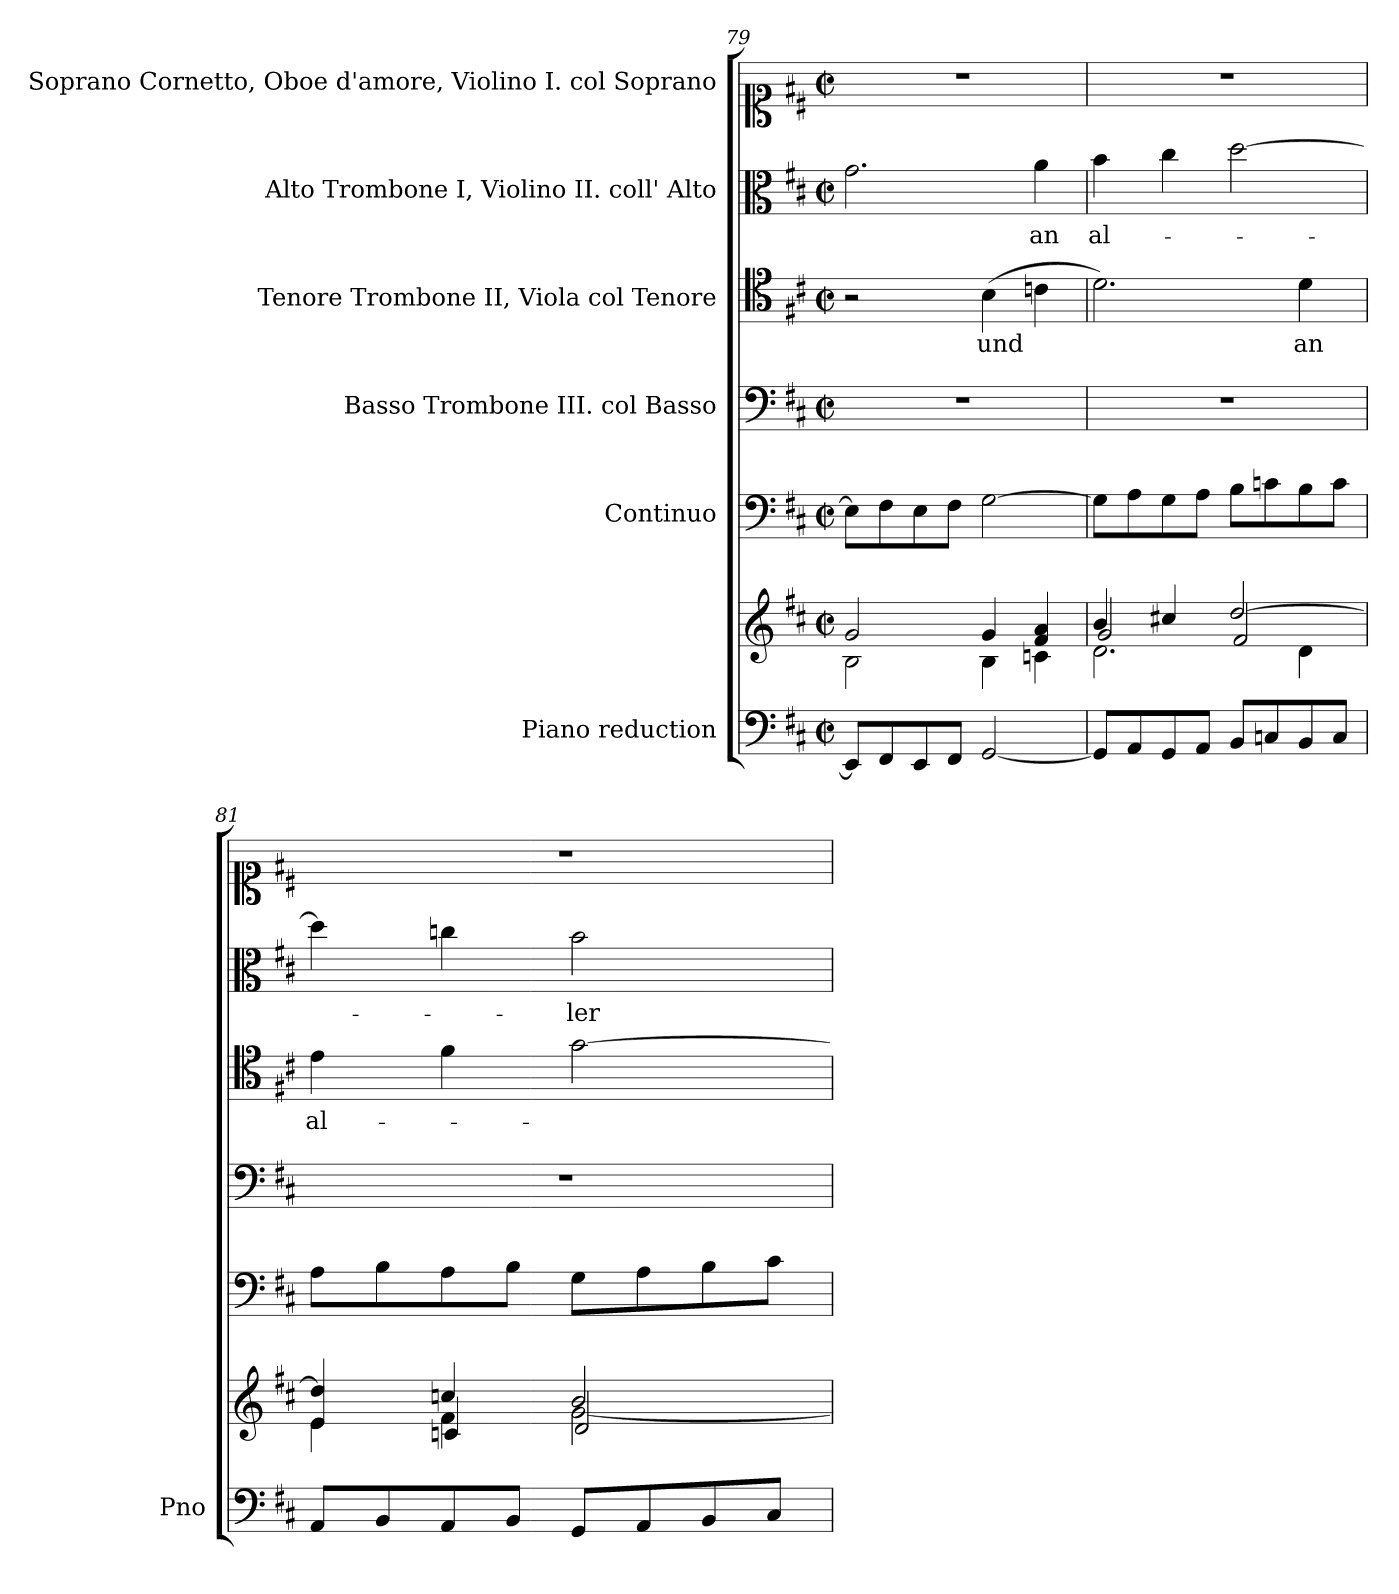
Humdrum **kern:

**kern	**kern	**kern	**kern	**kern	**text	**kern	**text	**kern
*part6	*part6	*part5	*part4	*part3	*part3	*part2	*part2	*part1
*staff7	*staff6	*staff5	*staff4	*staff3	*staff3	*staff2	*staff2	*staff1
*I"Piano reduction	*	*I"Continuo	*I"Basso  Trombone III. col Basso	*I"Tenore Trombone II, Viola col Tenore	*	*I"Alto Trombone I, Violino II.  coll' Alto	*	*I"Soprano Cornetto, Oboe d'amore, Violino I. col Soprano
*I'Pno	*	*	*	*	*	*	*	*
*clefF4	*clefG2	*clefF4	*clefF4	*clefC4	*	*clefC3	*	*clefC1
*k[f#c#]	*k[f#c#]	*k[f#c#]	*k[f#c#]	*k[f#c#]	*	*k[f#c#]	*	*k[f#c#]
*M2/2	*M2/2	*M2/2	*M2/2	*M2/2	*	*M2/2	*	*M2/2
*met(c|)	*met(c|)	*met(c|)	*met(c|)	*met(c|)	*	*met(c|)	*	*met(c|)
=79	=79	=79	=79	=79	=79	=79	=79	=79
*	*^	*	*	*	*	*	*	*
8EE/L]	2g/	2B\	8E\L]	1r	2r	.	2.g\	.	1r
8FF#/	.	.	8F#\	.	.	.	.	.	.
8EE/	.	.	8E\	.	.	.	.	.	.
8FF#/J	.	.	8F#\J	.	.	.	.	.	.
!	!	!	!	!	!	!LO:LY:b	!	!	!
[2GG/	4g/	4B\	[2G\	.	(>4B\	und	.	.	.
!	!	!	!	!	!	!	!	!LO:LY:b	!
.	4f#/ 4a/	4cn\	.	.	4cn\	.	4a\	an	.
=80	=80	=80	=80	=80	=80	=80	=80	=80	=80
*	*	*^	*	*	*	*	*	*	*
!	!	!	!	!	!	!	!	!	!LO:LY:b	!
8GG/L]	4b/	2.d\	2g/	8G\L]	1r	2.d\)	.	4b\	al-	1r
8AA/	.	.	.	8A\	.	.	.	.	.	.
8GG/	4cc#X/	.	.	8G\	.	.	.	4cc#\	.	.
8AA/J	.	.	.	8A\J	.	.	.	.	.	.
8BB/L	[2dd/	.	2f#/	8B\L	.	.	.	[2dd\	.	.
8Cn/	.	.	.	8cn\	.	.	.	.	.	.
!	!	!	!	!	!	!	!LO:LY:b	!	!	!
8BB/	.	4d\	.	8B\	.	4d\	an	.	.	.
8C/J	.	.	.	8c\J	.	.	.	.	.	.
!!LO:PB:g=z
=81	=81	=81	=81	=81	=81	=81	=81	=81	=81	=81
!	!	!	!	!	!	!	!LO:LY:b	!	!	!
8AA/L	4dd/]	4e\	4e/	8A\L	1r	4e\	al-	4dd\]	.	1r
8BB/	.	.	.	8B\	.	.	.	.	.	.
8AA/	4ccn/	4f#\	4cn/	8A\	.	4f#\	.	4ccn\	.	.
8BB/J	.	.	.	8B\J	.	.	.	.	.	.
!	!	!	!	!	!	!	!	!	!LO:LY:b	!
8GG/L	2b/	[2g\	2d/	8G\L	.	[2g\	.	2b\	-ler	.
8AA/	.	.	.	8A\	.	.	.	.	.	.
8BB/	.	.	.	8B\	.	.	.	.	.	.
8C#/J	.	.	.	8c#\J	.	.	.	.	.	.
*	*v	*v	*v	*	*	*	*	*	*	*
=	=	=	=	=	=	=	=	=
*-	*-	*-	*-	*-	*-	*-	*-	*-
